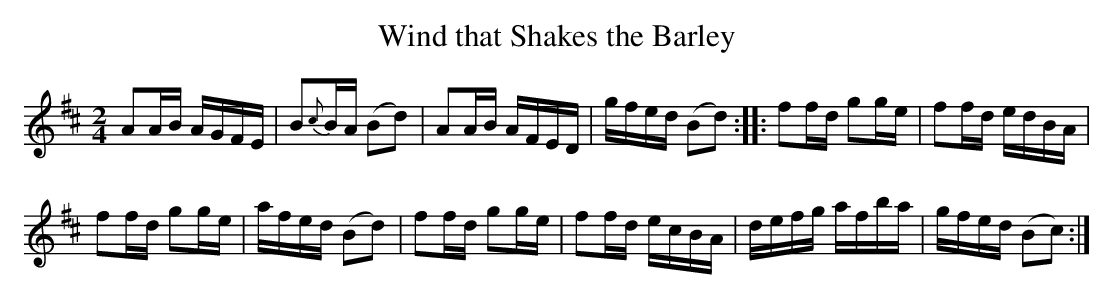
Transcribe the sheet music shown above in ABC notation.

X:1
T:Wind that Shakes the Barley
M:2/4
L:1/16
K:D
A2AB AGFE|B2{c}BA (B2d2)|A2AB AFED|gfed (B2d2)::f2fd g2ge|f2fd edBA|
f2fd g2ge|afed (B2d2)|f2fd g2ge|f2fd ecBA|defg afba|gfed (B2c2):|
